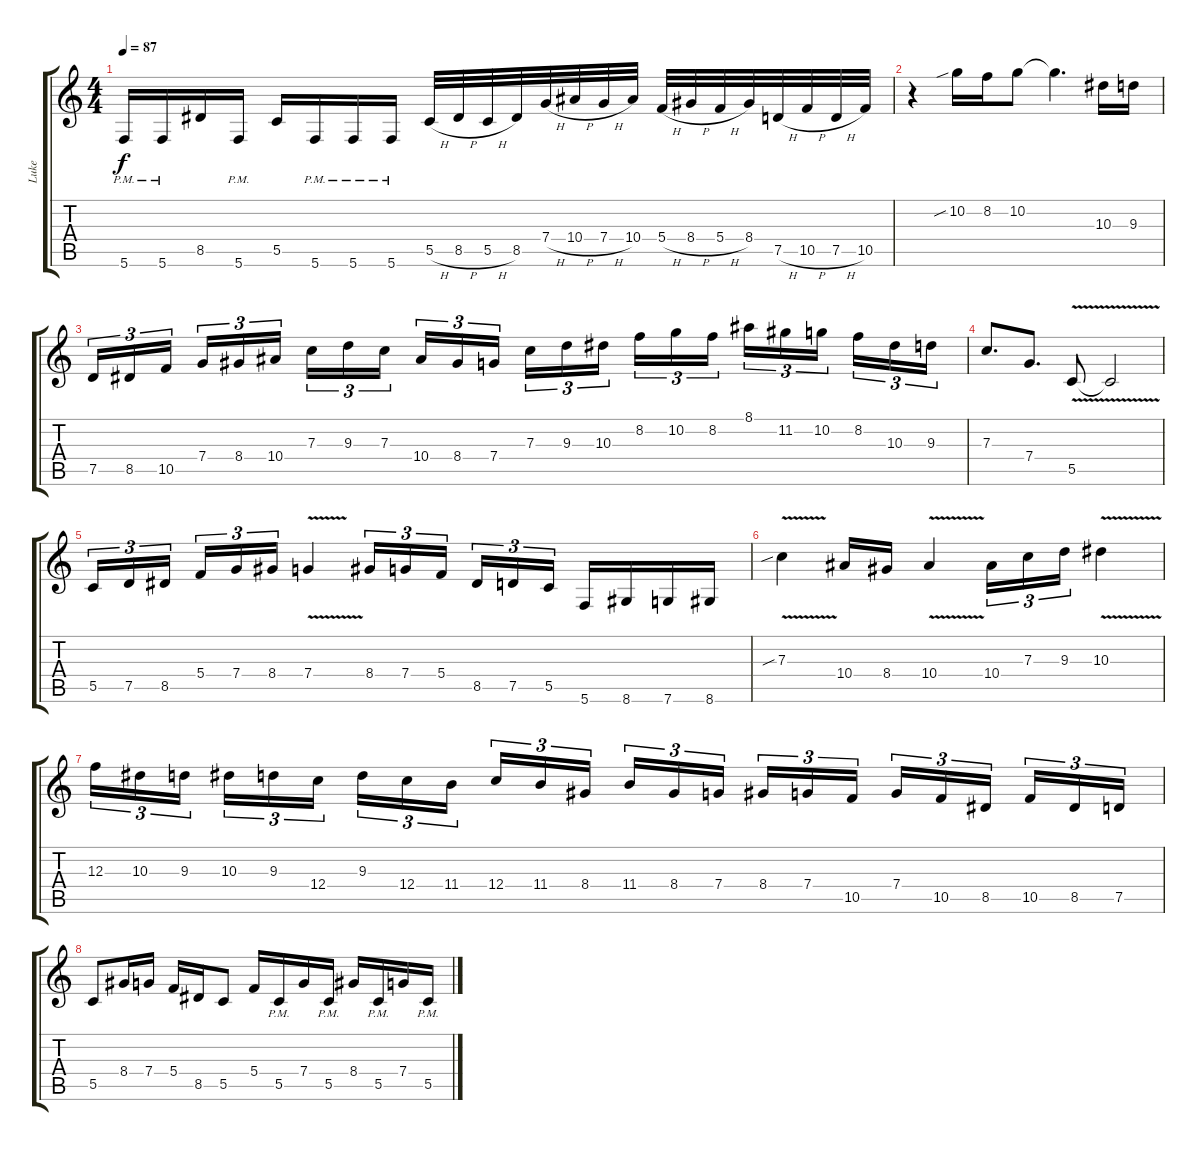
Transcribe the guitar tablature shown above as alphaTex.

\track ("Luke" "Luke") {instrument distortionguitar}
\staff {score tabs}
\tuning (D4 A3 F3 C3 G2 C2) {hide}
\ts (4 4)
\tempo 87
\clef g2
\ks c
5.6{pm}.16{dy f} 5.6{pm}.16 8.5.16 5.6{pm}.16 5.5.16 5.6{pm}.16 5.6{pm}.16 5.6{pm}.16 5.5{h}.32 8.5{h}.32 5.5{h}.32 8.5.32 7.4{h}.32 10.4{h}.32 7.4{h}.32 10.4.32 5.4{h}.32 8.4{h}.32 5.4{h}.32 8.4.32 7.5{h}.32 10.5{h}.32 7.5{h}.32 10.5.32 |
r.4 10.2{sib}.16 8.2.16 10.2.8 10.2{t}.4{d} 10.3.16 9.3.16 |
7.5.16{tu (3 2)} 8.5.16{tu (3 2)} 10.5.16{tu (3 2) beam splitsecondary} 7.4.16{tu (3 2)} 8.4.16{tu (3 2)} 10.4.16{tu (3 2)} 7.3.16{tu (3 2)} 9.3.16{tu (3 2)} 7.3.16{tu (3 2) beam splitsecondary} 10.4.16{tu (3 2)} 8.4.16{tu (3 2)} 7.4.16{tu (3 2)} 7.3.16{tu (3 2)} 9.3.16{tu (3 2)} 10.3.16{tu (3 2) beam splitsecondary} 8.2.16{tu (3 2)} 10.2.16{tu (3 2)} 8.2.16{tu (3 2)} 8.1.16{tu (3 2)} 11.2.16{tu (3 2)} 10.2.16{tu (3 2) beam splitsecondary} 8.2.16{tu (3 2)} 10.3.16{tu (3 2)} 9.3.16{tu (3 2)} |
7.3.8{d} 7.4.8{d} 5.5{v}.8 5.5{t}.2 |
5.5.16{tu (3 2)} 7.5.16{tu (3 2)} 8.5.16{tu (3 2) beam splitsecondary} 5.4.16{tu (3 2)} 7.4.16{tu (3 2)} 8.4.16{tu (3 2)} 7.4{v}.4 8.4.16{tu (3 2)} 7.4.16{tu (3 2)} 5.4.16{tu (3 2) beam splitsecondary} 8.5.16{tu (3 2)} 7.5.16{tu (3 2)} 5.5.16{tu (3 2)} 5.6.16 8.6.16 7.6.16 8.6.16 |
7.3{v sib}.4 10.4.16 8.4.16 10.4{v}.4 10.4.16{tu (3 2)} 7.3.16{tu (3 2)} 9.3.16{tu (3 2)} 10.3{v}.4 |
12.3.16{tu (3 2)} 10.3.16{tu (3 2)} 9.3.16{tu (3 2) beam splitsecondary} 10.3.16{tu (3 2)} 9.3.16{tu (3 2)} 12.4.16{tu (3 2)} 9.3.16{tu (3 2)} 12.4.16{tu (3 2)} 11.4.16{tu (3 2) beam splitsecondary} 12.4.16{tu (3 2)} 11.4.16{tu (3 2)} 8.4.16{tu (3 2)} 11.4.16{tu (3 2)} 8.4.16{tu (3 2)} 7.4.16{tu (3 2) beam splitsecondary} 8.4.16{tu (3 2)} 7.4.16{tu (3 2)} 10.5.16{tu (3 2)} 7.4.16{tu (3 2)} 10.5.16{tu (3 2)} 8.5.16{tu (3 2) beam splitsecondary} 10.5.16{tu (3 2)} 8.5.16{tu (3 2)} 7.5.16{tu (3 2)} |
5.5.8 8.4.16 7.4.16 5.4.16 8.5.16 5.5.8 5.4.16 5.5{pm}.16 7.4.16 5.5{pm}.16 8.4.16 5.5{pm}.16 7.4.16 5.5{pm}.16
